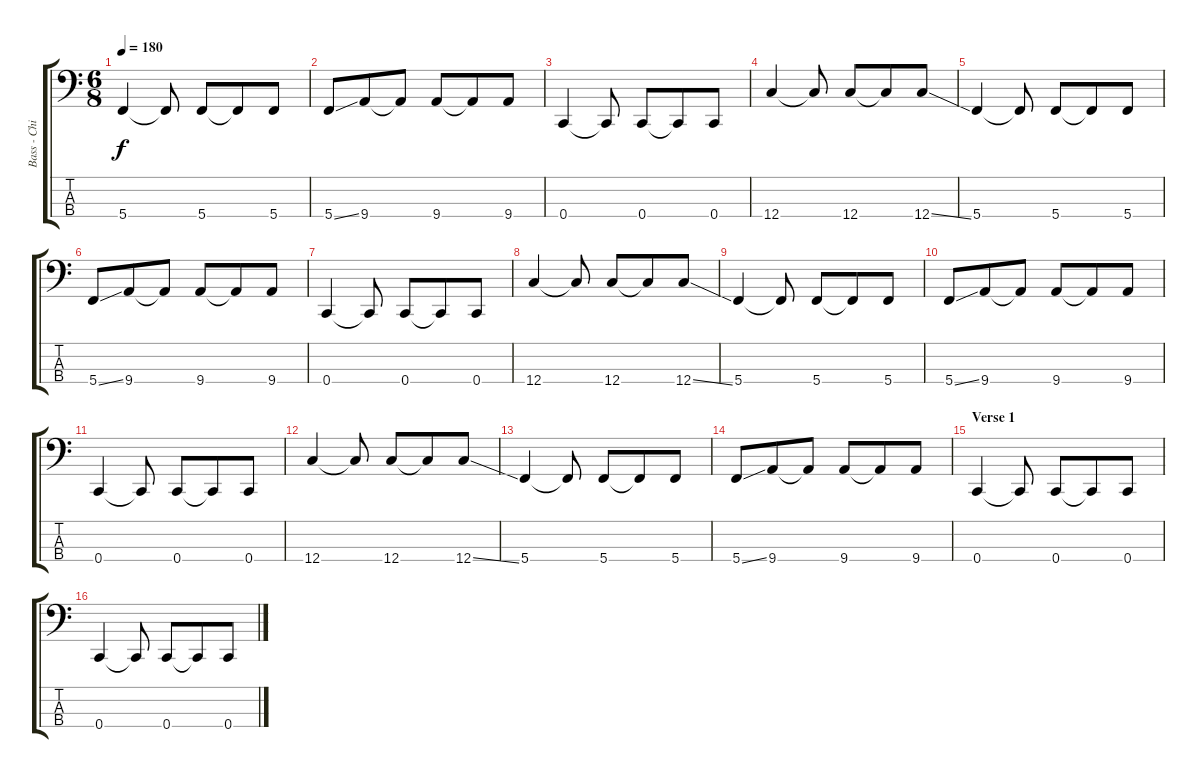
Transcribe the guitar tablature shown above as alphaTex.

\track ("Bass - Chi Cheng" "Bass - Chi") {instrument electricbassfinger}
\staff {score tabs}
\tuning (F2 C2 G1 C1) {hide}
\ts (6 8)
\tempo 180
\clef f4
\ks c
5.4.4{dy f} 5.4{t}.8 5.4.8 5.4{t}.8 5.4.8 |
5.4{ss}.8 9.4.8 9.4{t}.8 9.4.8 9.4{t}.8 9.4.8 |
0.4.4 0.4{t}.8 0.4.8 0.4{t}.8 0.4.8 |
12.4.4 12.4{t}.8 12.4.8 12.4{t}.8 12.4{ss}.8 |
5.4.4 5.4{t}.8 5.4.8 5.4{t}.8 5.4.8 |
5.4{ss}.8 9.4.8 9.4{t}.8 9.4.8 9.4{t}.8 9.4.8 |
0.4.4 0.4{t}.8 0.4.8 0.4{t}.8 0.4.8 |
12.4.4 12.4{t}.8 12.4.8 12.4{t}.8 12.4{ss}.8 |
5.4.4 5.4{t}.8 5.4.8 5.4{t}.8 5.4.8 |
5.4{ss}.8 9.4.8 9.4{t}.8 9.4.8 9.4{t}.8 9.4.8 |
0.4.4 0.4{t}.8 0.4.8 0.4{t}.8 0.4.8 |
12.4.4 12.4{t}.8 12.4.8 12.4{t}.8 12.4{ss}.8 |
5.4.4 5.4{t}.8 5.4.8 5.4{t}.8 5.4.8 |
5.4{ss}.8 9.4.8 9.4{t}.8 9.4.8 9.4{t}.8 9.4.8 |
\section ("" "Verse 1")
0.4.4 0.4{t}.8 0.4.8 0.4{t}.8 0.4.8 |
0.4.4 0.4{t}.8 0.4.8 0.4{t}.8 0.4.8
